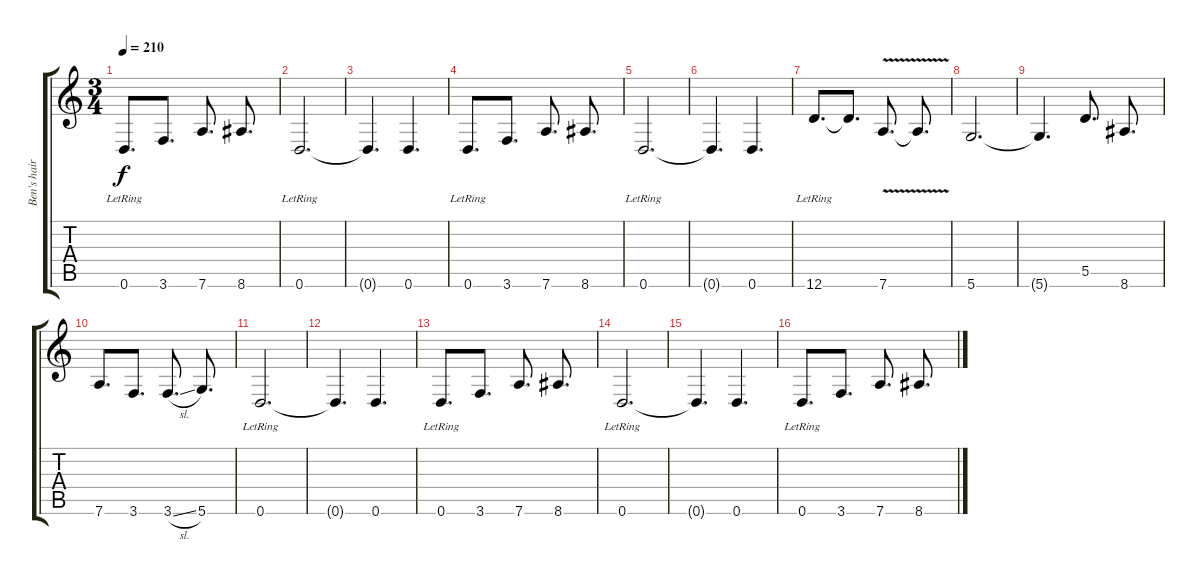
\track ("Ben's hair" "Ben's hair") {instrument slapbass1}
\staff {score tabs}
\tuning (E4 B3 G3 D3 A2 D2) {hide}
\ts (3 4)
\tempo 210
\clef g2
\ks c
0.6{lr}.8{d dy f} 3.6.8{d} 7.6.8{d} 8.6.8{d} |
0.6{lr}.2{d instrument electricbassfinger} |
0.6{t}.4{d} 0.6.4{d} |
0.6{lr}.8{d} 3.6.8{d} 7.6.8{d} 8.6.8{d} |
0.6{lr}.2{d instrument electricbassfinger} |
0.6{t}.4{d} 0.6.4{d} |
12.6{lr}.8{d} 12.6{t}.8{d} 7.6{v}.8{d} 7.6{t}.8{d} |
5.6.2{d} |
5.6{t}.4{d} 5.5.8{d} 8.6.8{d} |
7.6.8{d} 3.6.8{d} 3.6{sl}.8{d} 5.6.8{d} |
0.6{lr}.2{d instrument electricbassfinger} |
0.6{t}.4{d} 0.6.4{d} |
0.6{lr}.8{d} 3.6.8{d} 7.6.8{d} 8.6.8{d} |
0.6{lr}.2{d instrument electricbassfinger} |
0.6{t}.4{d} 0.6.4{d} |
0.6{lr}.8{d} 3.6.8{d} 7.6.8{d} 8.6.8{d}
